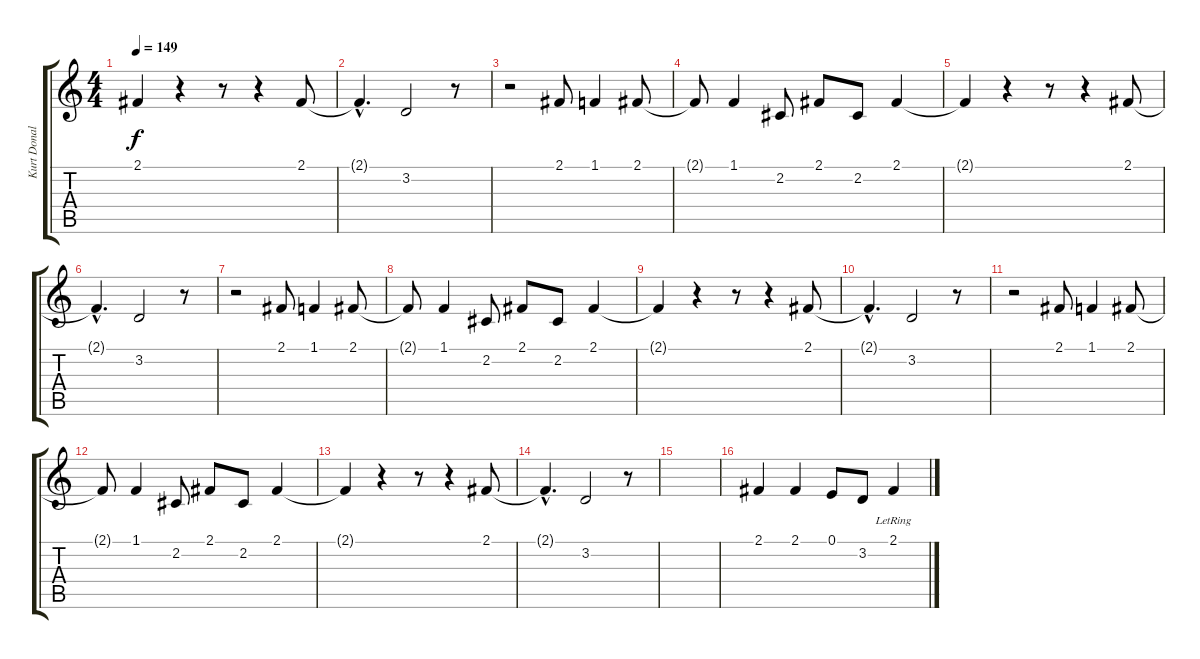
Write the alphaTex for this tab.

\track ("Kurt Donald Cobain (Voix)" "Kurt Donal") {instrument altosax}
\staff {score tabs}
\tuning (E4 B3 G3 D3 A2 E2) {hide}
\ts (4 4)
\tempo 149
\clef g2
\ks c
2.1{t}.4{dy f} r.4 r.8 r.4 2.1.8 |
2.1{hac t}.4{d} 3.2.2 r.8 |
r.2 2.1.8 1.1.4 2.1.8 |
2.1{t}.8 1.1.4 2.2.8 2.1.8 2.2.8 2.1.4 |
2.1{t}.4 r.4 r.8 r.4 2.1.8 |
2.1{hac t}.4{d} 3.2.2 r.8 |
r.2 2.1.8 1.1.4 2.1.8 |
2.1{t}.8 1.1.4 2.2.8 2.1.8 2.2.8 2.1.4 |
2.1{t}.4 r.4 r.8 r.4 2.1.8 |
2.1{hac t}.4{d} 3.2.2 r.8 |
r.2 2.1.8 1.1.4 2.1.8 |
2.1{t}.8 1.1.4 2.2.8 2.1.8 2.2.8 2.1.4 |
2.1{t}.4 r.4 r.8 r.4 2.1.8 |
2.1{hac t}.4{d} 3.2.2 r.8 |
|
2.1.4 2.1.4 0.1.8 3.2.8 2.1{lr}.4
